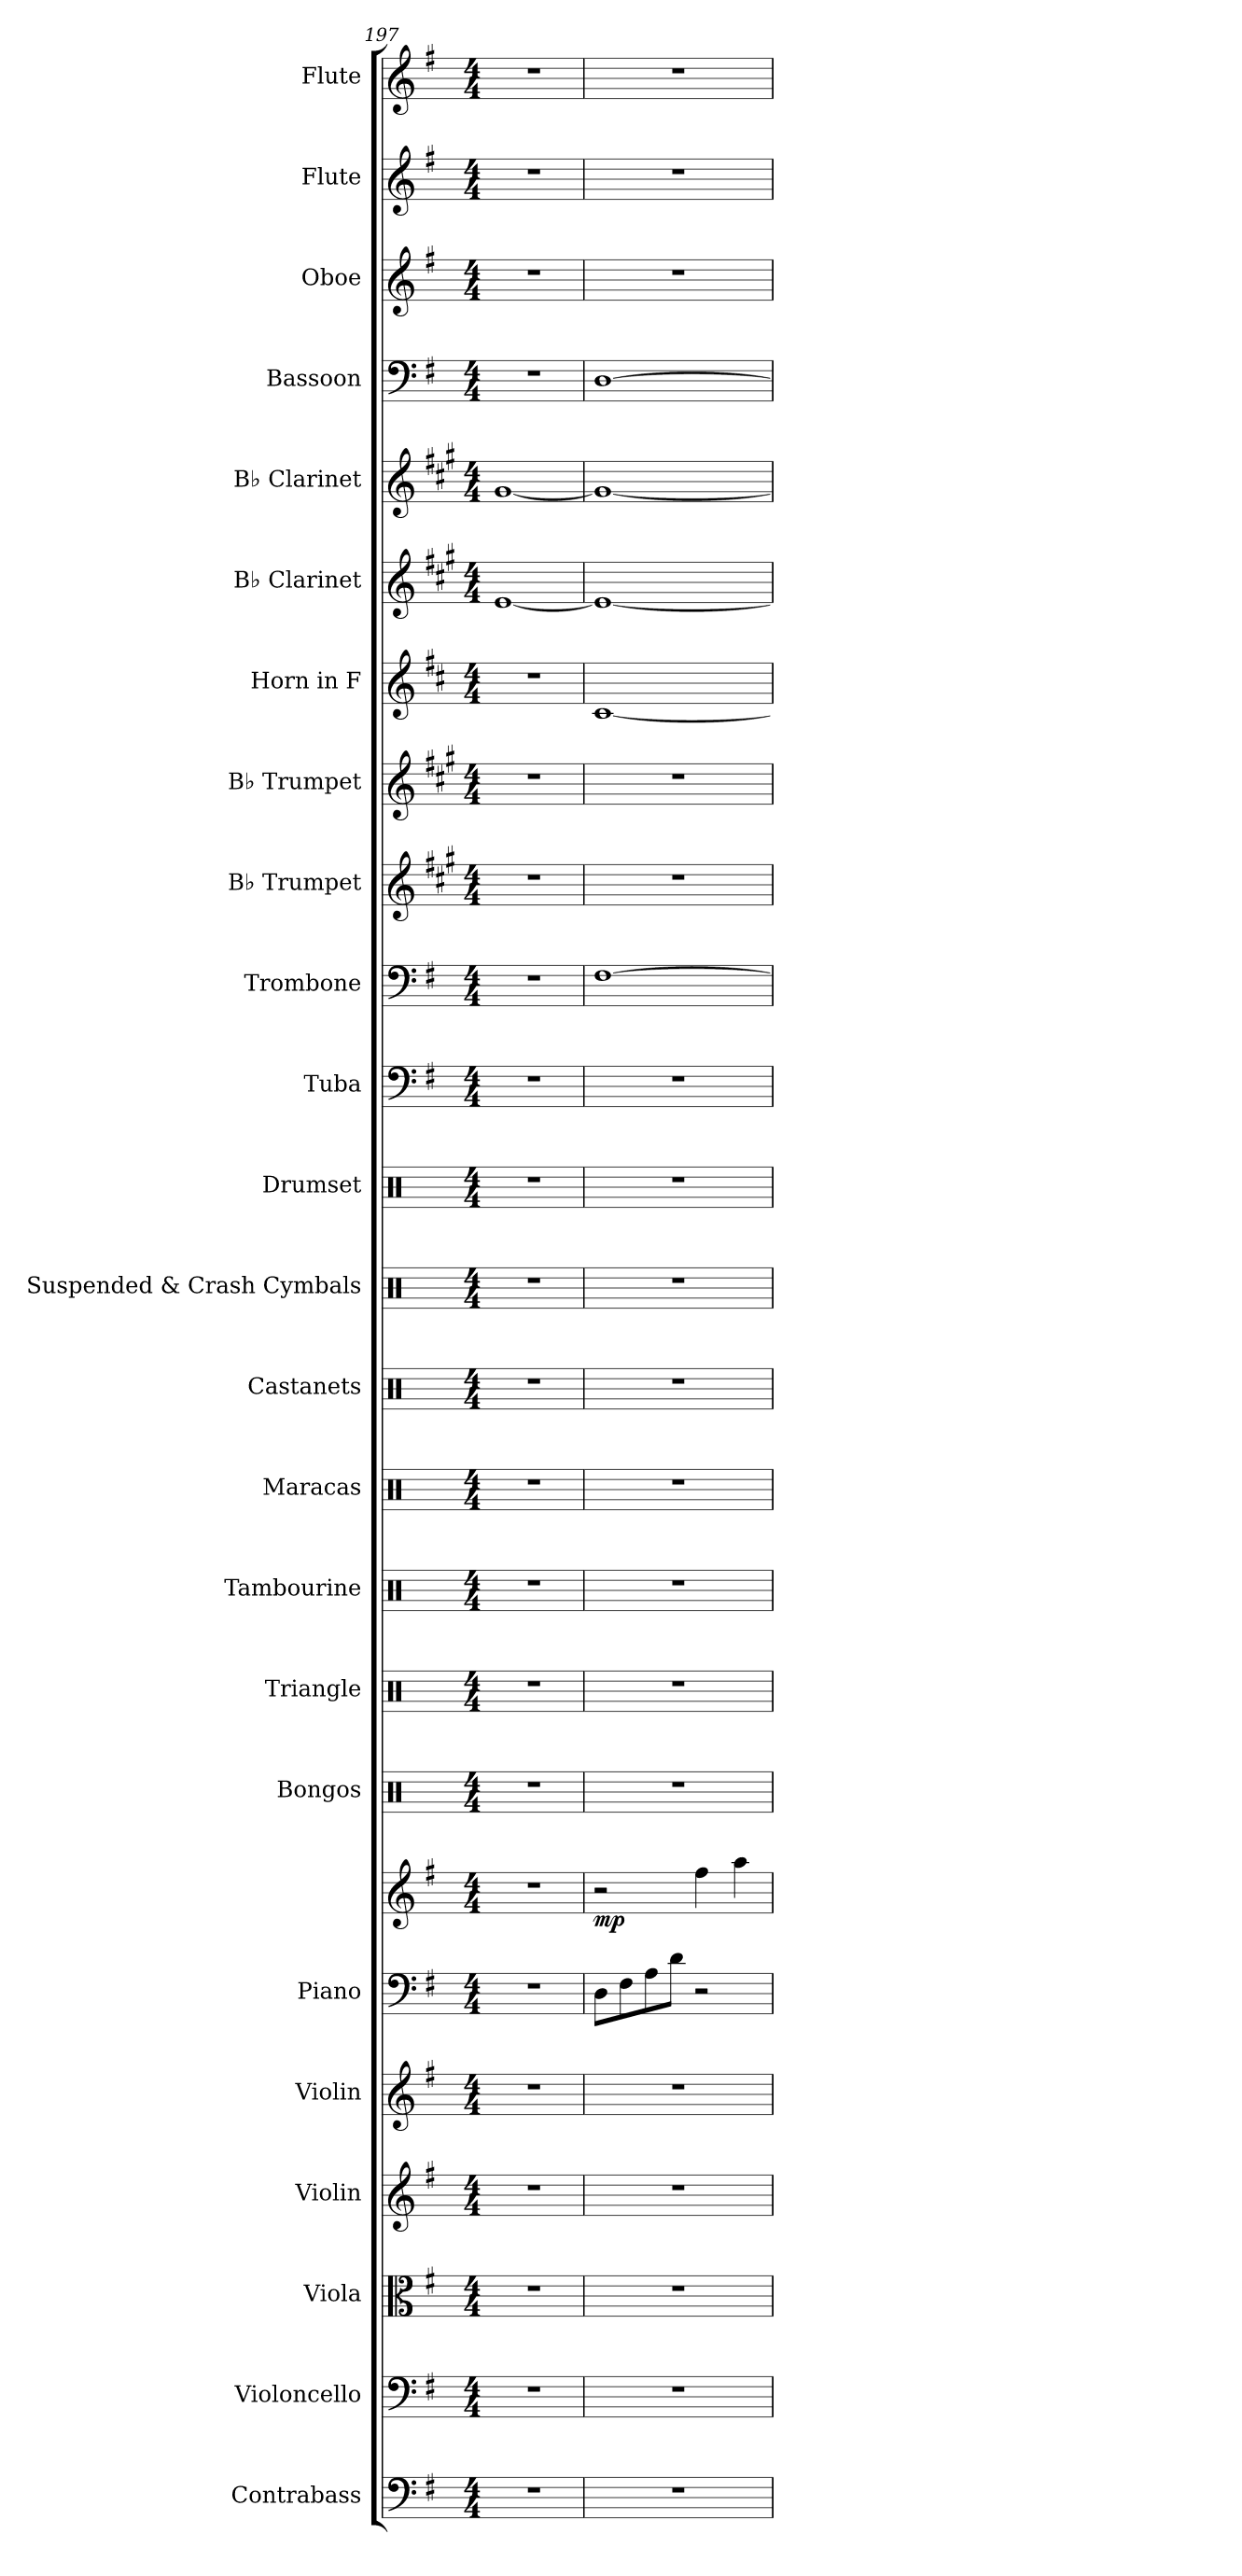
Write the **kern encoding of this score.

**kern	**kern	**kern	**kern	**kern	**kern	**kern	**dynam	**kern	**kern	**kern	**kern	**kern	**kern	**kern	**kern	**kern	**kern	**kern	**kern	**kern	**kern	**kern	**kern	**kern	**kern
*part24	*part23	*part22	*part21	*part20	*part19	*part19	*part19	*part18	*part17	*part16	*part15	*part14	*part13	*part12	*part11	*part10	*part9	*part8	*part7	*part6	*part5	*part4	*part3	*part2	*part1
*staff25	*staff24	*staff23	*staff22	*staff21	*staff20	*staff19	*staff19/20	*staff18	*staff17	*staff16	*staff15	*staff14	*staff13	*staff12	*staff11	*staff10	*staff9	*staff8	*staff7	*staff6	*staff5	*staff4	*staff3	*staff2	*staff1
*I"Contrabass	*I"Violoncello	*I"Viola	*I"Violin	*I"Violin	*I"Piano	*	*	*I"Bongos	*I"Triangle	*I"Tambourine	*I"Maracas	*I"Castanets	*I"Suspended &amp; Crash Cymbals	*I"Drumset	*I"Tuba	*I"Trombone	*I"B♭ Trumpet	*I"B♭ Trumpet	*I"Horn in F	*I"B♭ Clarinet	*I"B♭ Clarinet	*I"Bassoon	*I"Oboe	*I"Flute	*I"Flute
*I'Cb.	*I'Vc.	*I'Vla.	*I'Vln.	*I'Vln.	*I'Pno.	*	*	*I'Bon.	*I'Trgl.	*I'Tamb.	*I'Mrcs.	*I'Cst.	*I'Cym.	*I'D. Set	*I'Tba.	*I'Tbn.	*I'B♭ Tpt.	*I'B♭ Tpt.	*	*I'B♭ Cl.	*I'B♭ Cl.	*I'Bsn.	*I'Ob.	*I'Fl.	*I'Fl.
*clefF4	*clefF4	*clefC3	*clefG2	*clefG2	*clefF4	*clefG2	*	*clefX	*clefX	*clefX	*clefX	*clefX	*clefX	*clefX	*clefF4	*clefF4	*clefG2	*clefG2	*clefG2	*clefG2	*clefG2	*clefF4	*clefG2	*clefG2	*clefG2
*ITrd7c12	*	*	*	*	*	*	*	*	*	*	*	*	*	*	*	*	*ITrd1c2	*ITrd1c2	*ITrd4c7	*ITrd1c2	*ITrd1c2	*	*	*	*
*k[f#]	*k[f#]	*k[f#]	*k[f#]	*k[f#]	*k[f#]	*k[f#]	*	*k[]	*k[]	*k[]	*k[]	*k[]	*k[]	*k[]	*k[f#]	*k[f#]	*k[f#]	*k[f#]	*k[f#]	*k[f#]	*k[f#]	*k[f#]	*k[f#]	*k[f#]	*k[f#]
*M4/4	*M4/4	*M4/4	*M4/4	*M4/4	*M4/4	*M4/4	*	*M4/4	*M4/4	*M4/4	*M4/4	*M4/4	*M4/4	*M4/4	*M4/4	*M4/4	*M4/4	*M4/4	*M4/4	*M4/4	*M4/4	*M4/4	*M4/4	*M4/4	*M4/4
=197	=197	=197	=197	=197	=197	=197	=197	=197	=197	=197	=197	=197	=197	=197	=197	=197	=197	=197	=197	=197	=197	=197	=197	=197	=197
1r	1r	1r	1r	1r	1r	1r	.	1r	1r	1r	1r	1r	1r	1r	1r	1r	1r	1r	1r	[1d	[1f#	1r	1r	1r	1r
!!LO:PB:g=z
=198	=198	=198	=198	=198	=198	=198	=198	=198	=198	=198	=198	=198	=198	=198	=198	=198	=198	=198	=198	=198	=198	=198	=198	=198	=198
!	!	!	!	!	!	!	!LO:DY:b	!	!	!	!	!	!	!	!	!	!	!	!	!	!	!	!	!	!
1r	1r	1r	1r	1r	8D\L	2r	mp	1r	1r	1r	1r	1r	1r	1r	1r	[1F#	1r	1r	[1F#	1d_	1f#_	[1D	1r	1r	1r
.	.	.	.	.	8F#\	.	.	.	.	.	.	.	.	.	.	.	.	.	.	.	.	.	.	.	.
.	.	.	.	.	8A\	.	.	.	.	.	.	.	.	.	.	.	.	.	.	.	.	.	.	.	.
.	.	.	.	.	8d\J	.	.	.	.	.	.	.	.	.	.	.	.	.	.	.	.	.	.	.	.
.	.	.	.	.	2r	4ff#\	.	.	.	.	.	.	.	.	.	.	.	.	.	.	.	.	.	.	.
.	.	.	.	.	.	4aa\	.	.	.	.	.	.	.	.	.	.	.	.	.	.	.	.	.	.	.
=	=	=	=	=	=	=	=	=	=	=	=	=	=	=	=	=	=	=	=	=	=	=	=	=	=
*-	*-	*-	*-	*-	*-	*-	*-	*-	*-	*-	*-	*-	*-	*-	*-	*-	*-	*-	*-	*-	*-	*-	*-	*-	*-
